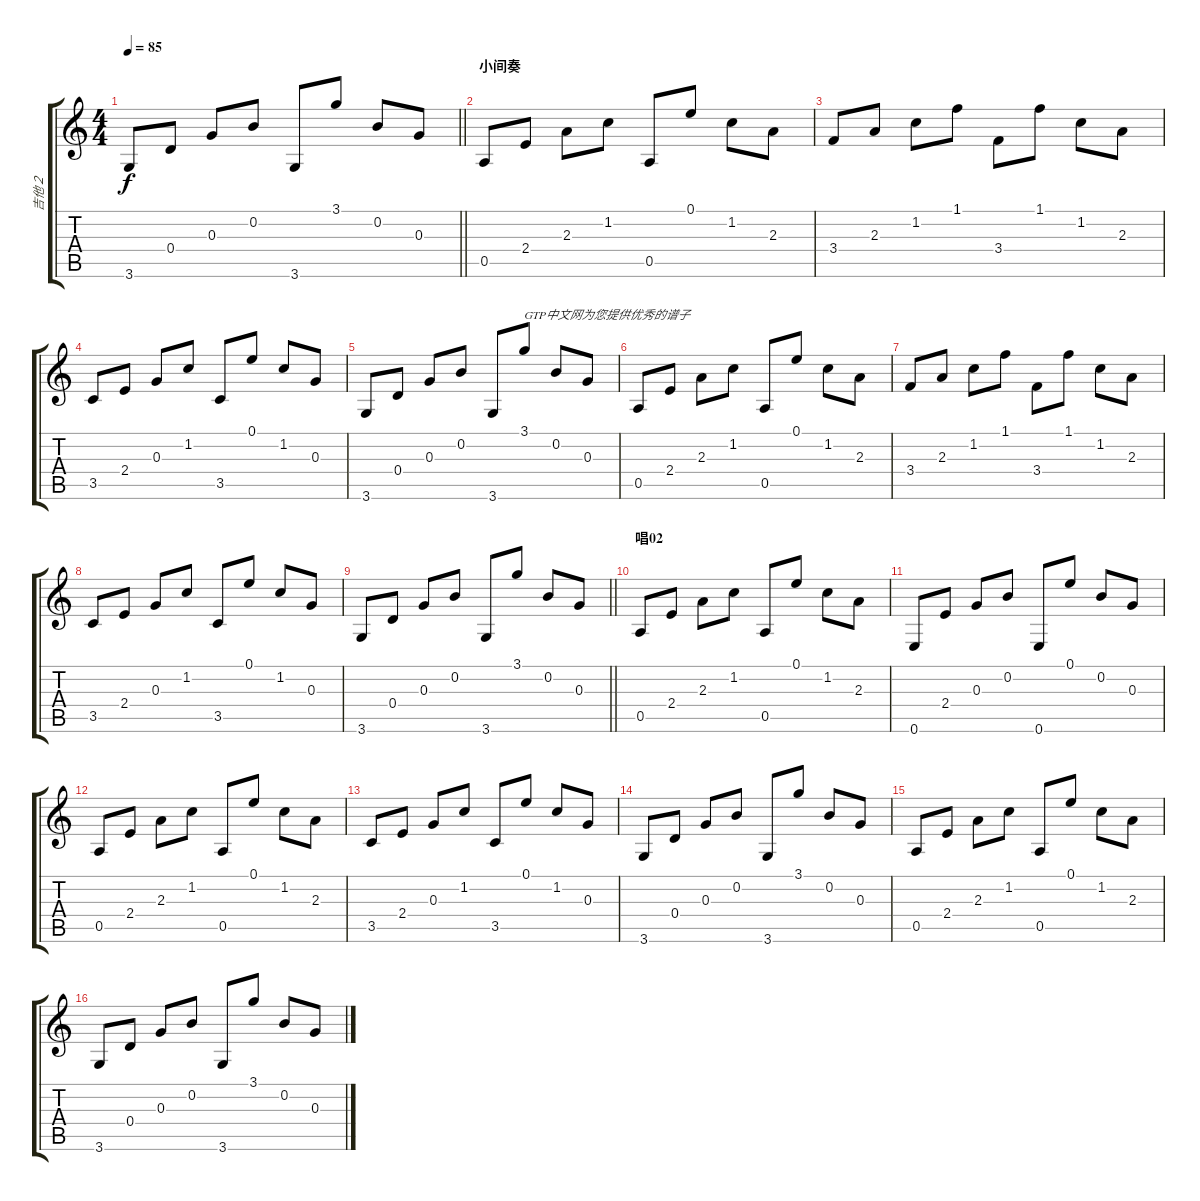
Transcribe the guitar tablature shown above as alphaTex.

\track ("吉他２" "吉他２") {instrument electricguitarclean}
\staff {score tabs}
\tuning (E4 B3 G3 D3 A2 E2) {hide}
\ts (4 4)
\tempo 85
\clef g2
\barLineRight lightlight
\ks c
3.6.8{dy f} 0.4.8 0.3.8 0.2.8 3.6.8 3.1.8 0.2.8 0.3.8 |
\section ("" "小间奏")
0.5.8 2.4.8 2.3.8 1.2.8 0.5.8 0.1.8 1.2.8 2.3.8 |
3.4.8 2.3.8 1.2.8 1.1.8 3.4.8 1.1.8 1.2.8 2.3.8 |
3.5.8 2.4.8 0.3.8 1.2.8 3.5.8 0.1.8 1.2.8 0.3.8 |
3.6.8 0.4.8 0.3.8 0.2.8 3.6.8 3.1.8{txt "GTP中文网为您提供优秀的谱子"} 0.2.8 0.3.8 |
0.5.8 2.4.8 2.3.8 1.2.8 0.5.8 0.1.8 1.2.8 2.3.8 |
3.4.8 2.3.8 1.2.8 1.1.8 3.4.8 1.1.8 1.2.8 2.3.8 |
3.5.8 2.4.8 0.3.8 1.2.8 3.5.8 0.1.8 1.2.8 0.3.8 |
\barLineRight lightlight
3.6.8 0.4.8 0.3.8 0.2.8 3.6.8 3.1.8 0.2.8 0.3.8 |
\section ("" "唱02")
0.5.8 2.4.8 2.3.8 1.2.8 0.5.8 0.1.8 1.2.8 2.3.8 |
0.6.8 2.4.8 0.3.8 0.2.8 0.6.8 0.1.8 0.2.8 0.3.8 |
0.5.8 2.4.8 2.3.8 1.2.8 0.5.8 0.1.8 1.2.8 2.3.8 |
3.5.8{txt " "} 2.4.8 0.3.8 1.2.8 3.5.8 0.1.8 1.2.8 0.3.8 |
3.6.8 0.4.8 0.3.8 0.2.8 3.6.8 3.1.8 0.2.8 0.3.8 |
0.5.8 2.4.8 2.3.8 1.2.8 0.5.8 0.1.8 1.2.8 2.3.8 |
3.6.8 0.4.8 0.3.8 0.2.8 3.6.8 3.1.8 0.2.8 0.3.8
